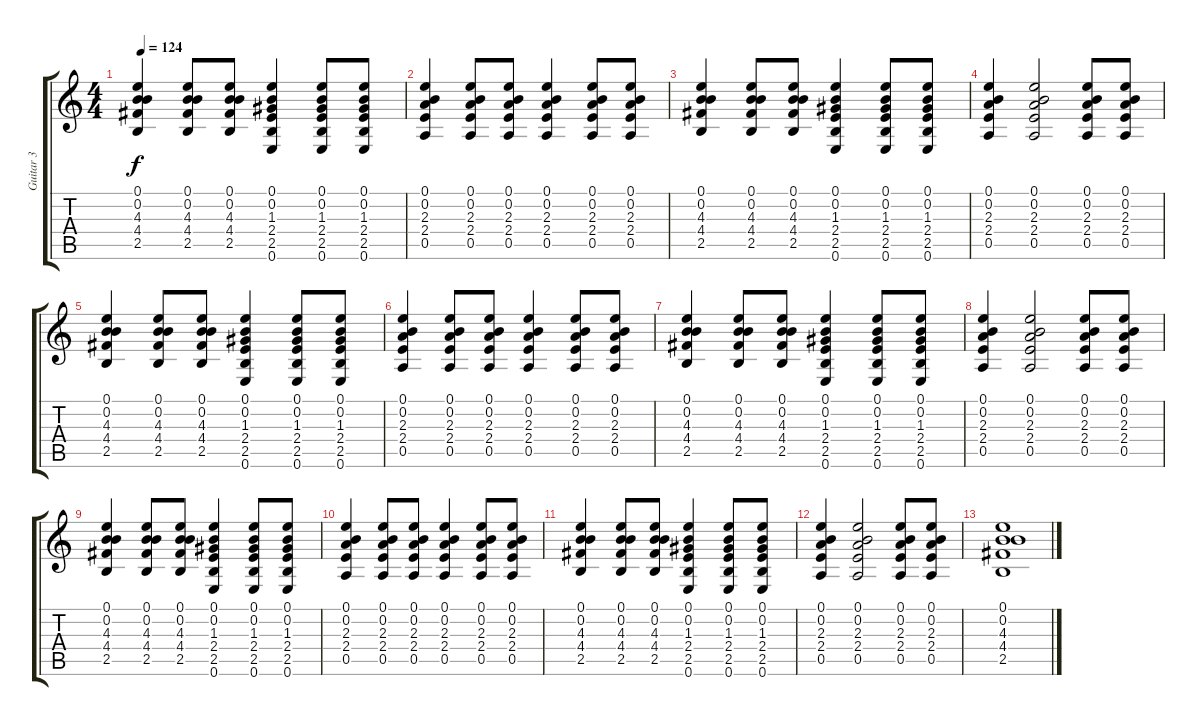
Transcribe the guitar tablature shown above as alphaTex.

\track ("Guitar 3" "Guitar 3") {instrument overdrivenguitar}
\staff {score tabs}
\tuning (E4 B3 G3 D3 A2 E2) {hide}
\ts (4 4)
\tempo 124
\clef g2
\ks c
(0.1 0.2 4.3 4.4 2.5).4{dy f} (0.1 0.2 4.3 4.4 2.5).8 (0.1 0.2 4.3 4.4 2.5).8 (0.1 0.2 1.3 2.4 2.5 0.6).4 (0.1 0.2 1.3 2.4 2.5 0.6).8 (0.1 0.2 1.3 2.4 2.5 0.6).8 |
(0.1 0.2 2.3 2.4 0.5).4 (0.1 0.2 2.3 2.4 0.5).8 (0.1 0.2 2.3 2.4 0.5).8 (0.1 0.2 2.3 2.4 0.5).4 (0.1 0.2 2.3 2.4 0.5).8 (0.1 0.2 2.3 2.4 0.5).8 |
(0.1 0.2 4.3 4.4 2.5).4 (0.1 0.2 4.3 4.4 2.5).8 (0.1 0.2 4.3 4.4 2.5).8 (0.1 0.2 1.3 2.4 2.5 0.6).4 (0.1 0.2 1.3 2.4 2.5 0.6).8 (0.1 0.2 1.3 2.4 2.5 0.6).8 |
(0.1 0.2 2.3 2.4 0.5).4 (0.1 0.2 2.3 2.4 0.5).2 (0.1 0.2 2.3 2.4 0.5).8 (0.1 0.2 2.3 2.4 0.5).8 |
(0.1 0.2 4.3 4.4 2.5).4 (0.1 0.2 4.3 4.4 2.5).8 (0.1 0.2 4.3 4.4 2.5).8 (0.1 0.2 1.3 2.4 2.5 0.6).4 (0.1 0.2 1.3 2.4 2.5 0.6).8 (0.1 0.2 1.3 2.4 2.5 0.6).8 |
(0.1 0.2 2.3 2.4 0.5).4 (0.1 0.2 2.3 2.4 0.5).8 (0.1 0.2 2.3 2.4 0.5).8 (0.1 0.2 2.3 2.4 0.5).4 (0.1 0.2 2.3 2.4 0.5).8 (0.1 0.2 2.3 2.4 0.5).8 |
(0.1 0.2 4.3 4.4 2.5).4 (0.1 0.2 4.3 4.4 2.5).8 (0.1 0.2 4.3 4.4 2.5).8 (0.1 0.2 1.3 2.4 2.5 0.6).4 (0.1 0.2 1.3 2.4 2.5 0.6).8 (0.1 0.2 1.3 2.4 2.5 0.6).8 |
(0.1 0.2 2.3 2.4 0.5).4 (0.1 0.2 2.3 2.4 0.5).2 (0.1 0.2 2.3 2.4 0.5).8 (0.1 0.2 2.3 2.4 0.5).8 |
(0.1 0.2 4.3 4.4 2.5).4 (0.1 0.2 4.3 4.4 2.5).8 (0.1 0.2 4.3 4.4 2.5).8 (0.1 0.2 1.3 2.4 2.5 0.6).4 (0.1 0.2 1.3 2.4 2.5 0.6).8 (0.1 0.2 1.3 2.4 2.5 0.6).8 |
(0.1 0.2 2.3 2.4 0.5).4 (0.1 0.2 2.3 2.4 0.5).8 (0.1 0.2 2.3 2.4 0.5).8 (0.1 0.2 2.3 2.4 0.5).4 (0.1 0.2 2.3 2.4 0.5).8 (0.1 0.2 2.3 2.4 0.5).8 |
(0.1 0.2 4.3 4.4 2.5).4 (0.1 0.2 4.3 4.4 2.5).8 (0.1 0.2 4.3 4.4 2.5).8 (0.1 0.2 1.3 2.4 2.5 0.6).4 (0.1 0.2 1.3 2.4 2.5 0.6).8 (0.1 0.2 1.3 2.4 2.5 0.6).8 |
(0.1 0.2 2.3 2.4 0.5).4 (0.1 0.2 2.3 2.4 0.5).2 (0.1 0.2 2.3 2.4 0.5).8 (0.1 0.2 2.3 2.4 0.5).8 |
(0.1 0.2 4.3 4.4 2.5).1
